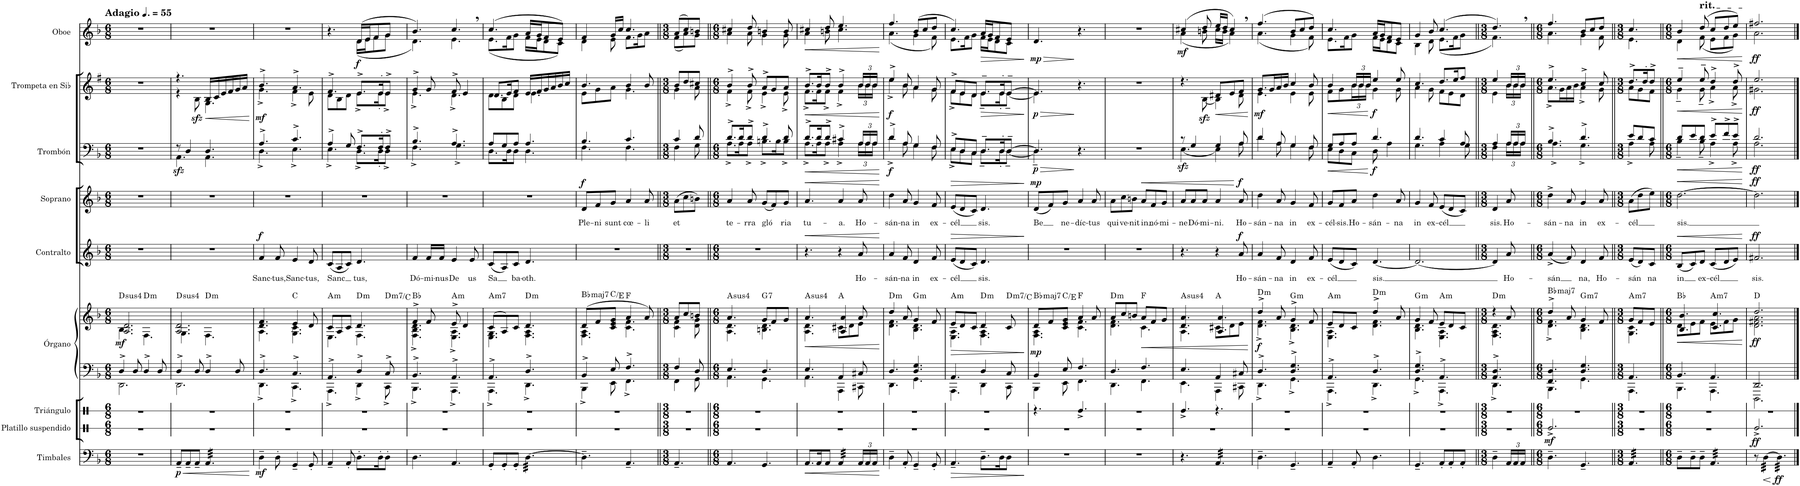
**kern	**dynam	**kern	**dynam	**kern	**kern	**kern	**dynam	**harte	**kern	**text	**dynam	**kern	**text	**dynam	**kern	**dynam	**kern	**dynam	**kern	**dynam
*part9	*part9	*part8	*part8	*part7	*part6	*part6	*part6	*part6	*part5	*part5	*part5	*part4	*part4	*part4	*part3	*part3	*part2	*part2	*part1	*part1
*staff10	*staff10	*staff9	*staff9	*staff8	*staff7	*staff6	*staff6/7	*	*staff5	*staff5	*staff5	*staff4	*staff4	*staff4	*staff3	*staff3	*staff2	*staff2	*staff1	*staff1
*I"Timbales	*	*I"Platillo suspendido	*	*I"Triángulo	*I"Órgano	*	*	*	*I"Contralto	*	*	*I"Soprano	*	*	*I"Trombón	*	*I"Trompeta en Sib	*	*I"Oboe	*
*I'Timb.	*	*I'Plat. Sus.	*	*	*	*	*	*	*I'C.	*	*	*I'S.	*	*	*I'Tbn.	*	*I'Tpt. en Sib	*	*I'Ob.	*
*	*	*stria1	*	*stria1	*	*	*	*	*	*	*	*	*	*	*	*	*	*	*	*
*clefF4	*	*clefX	*	*clefX	*clefF4	*clefG2	*	*	*clefG2	*	*	*clefG2	*	*	*clefF4	*	*clefG2	*	*clefG2	*
*	*	*	*	*	*	*	*	*	*	*	*	*	*	*	*	*	*Trd1c2	*	*	*
*k[b-]	*	*k[]	*	*k[]	*k[b-]	*k[b-]	*	*	*k[b-]	*	*	*k[b-]	*	*	*k[b-]	*	*k[f#]	*	*k[b-]	*
*M6/8	*	*M6/8	*	*M6/8	*M6/8	*M6/8	*	*	*M6/8	*	*	*M6/8	*	*	*M6/8	*	*M6/8	*	*M6/8	*
*MM83	*	*MM83	*	*MM83	*MM83	*MM83	*	*	*MM83	*	*	*MM83	*	*	*MM83	*	*MM83	*	*MM83	*
=1	=1	=1	=1	=1	=1	=1	=1	=1	=1	=1	=1	=1	=1	=1	=1	=1	=1	=1	=1	=1
*	*	*	*	*	*^	*^	*	*	*	*	*	*	*	*	*	*	*	*	*	*
!	!	!	!	!	!	!	!	!	!	!	!	!	!	!	!	!	!	!	!	!	!LO:TX:a:B:t=Adagio	!
!	!	!	!	!	!	!	!	!	!LO:DY:b	!LO:H:kt=4	!	!	!	!	!	!	!	!	!	!	!	!
2.r	.	2.r	.	2.r	4D^/	2.DD\	2.A/ 2.d/	4.B-\	mf	D:sus4	2.r	.	.	2.r	.	.	2.r	.	2.r	.	2.r	.
.	.	.	.	.	8D/	.	.	.	.	.	.	.	.	.	.	.	.	.	.	.	.	.
!	!	!	!	!	!	!	!	!	!	!LO:H:kt=m	!	!	!	!	!	!	!	!	!	!	!	!
.	.	.	.	.	4D^/	.	.	4.F\	.	D:min	.	.	.	.	.	.	.	.	.	.	.	.
.	.	.	.	.	8D/	.	.	.	.	.	.	.	.	.	.	.	.	.	.	.	.	.
=2	=2	=2	=2	=2	=2	=2	=2	=2	=2	=2	=2	=2	=2	=2	=2	=2	=2	=2	=2	=2	=2	=2
!	!LO:HP:b	!	!	!	!	!	!	!	!	!	!	!	!	!	!	!	!	!	!	!	!	!
*	*	*	*	*	*	*	*	*	*	*	*	*	*	*	*	*	*^	*	*^	*	*	*
!	!LO:DY:n=1:b	!	!	!	!	!	!	!	!	!LO:H:kt=4	!	!	!	!	!	!	!	!	!LO:DY:b	!	!	!	!	!
8AA~/L	< p	2.r	.	2.r	4D^/	2.DD\	2.A/ 2.d/	4.G\	.	D:sus4	2.r	.	.	2.r	.	.	8r	4.AA\	sfz	4.r	4r	.	2.r	.
8AA~/	.	.	.	.	.	.	.	.	.	.	.	.	.	.	.	.	4D/	.	.	.	.	.	.	.
!	!	!	!	!	!	!	!	!	!	!	!	!	!	!	!	!	!	!	!	!	!	!LO:DY:b	!	!
8AA~/J	.	.	.	.	8D/	.	.	.	.	.	.	.	.	.	.	.	.	.	.	.	8B\	sfz	.	.
!	!	!	!	!	!	!	!	!	!	!LO:H:kt=m	!	!	!	!	!	!	!	!	!	!	!	!LO:HP:b	!	!
*tremolo	*	*	*	*	*	*	*	*	*	*	*	*	*	*	*	*	*	*	*	*	*	*	*	*
32AA/LLL	.	.	.	.	4D^/	.	.	4.F\	.	D:min	.	.	.	.	.	.	4.D/	4.AA\	.	16B/LL	4.G\	<	.	.
32AA/	.	.	.	.	.	.	.	.	.	.	.	.	.	.	.	.	.	.	.	.	.	.	.	.
32AA/	.	.	.	.	.	.	.	.	.	.	.	.	.	.	.	.	.	.	.	16c/	.	.	.	.
32AA/	.	.	.	.	.	.	.	.	.	.	.	.	.	.	.	.	.	.	.	.	.	.	.	.
32AA/	.	.	.	.	.	.	.	.	.	.	.	.	.	.	.	.	.	.	.	16e/	.	.	.	.
32AA/	.	.	.	.	.	.	.	.	.	.	.	.	.	.	.	.	.	.	.	.	.	.	.	.
32AA/	.	.	.	.	.	.	.	.	.	.	.	.	.	.	.	.	.	.	.	16f#/	.	.	.	.
32AA/	.	.	.	.	.	.	.	.	.	.	.	.	.	.	.	.	.	.	.	.	.	.	.	.
32AA/	.	.	.	.	8D/	.	.	.	.	.	.	.	.	.	.	.	.	.	.	16g/	.	.	.	.
32AA/	.	.	.	.	.	.	.	.	.	.	.	.	.	.	.	.	.	.	.	.	.	.	.	.
32AA/	.	.	.	.	.	.	.	.	.	.	.	.	.	.	.	.	.	.	.	16a/JJ	.	.	.	.
32AA/JJJ	.	.	.	.	.	.	.	.	.	.	.	.	.	.	.	.	.	.	.	.	.	.	.	.
*Xtremolo	*	*	*	*	*	*	*	*	*	*	*	*	*	*	*	*	*	*	*	*	*	*	*	*
*	*	*	*	*	*v	*v	*	*	*	*	*	*	*	*	*	*	*v	*v	*	*v	*v	*	*	*
*	*	*	*	*	*	*v	*v	*	*	*	*	*	*	*	*	*	*	*	*	*	*
.	[	.	.	.	.	.	.	.	.	.	.	.	.	.	.	.	.	[	.	.
=3	=3	=3	=3	=3	=3	=3	=3	=3	=3	=3	=3	=3	=3	=3	=3	=3	=3	=3	=3	=3
*	*	*	*	*	*^	*^	*	*	*	*	*	*	*	*	*	*	*	*	*	*
!	!LO:DY:b	!	!	!	!	!	!	!	!	!	!	!LO:LY:b	!LO:DY:a	!	!	!	!	!	!	!LO:DY:b	!	!
*	*	*	*	*	*	*	*	*	*	*	*	*	*	*	*	*	*^	*	*^	*	*	*
4D~\	mf	2.r	.	2.r	4.D^/	4.DD^\	4.d/ 4.f/	4.A\	.	.	4f/	Sanc-	f	2.r	.	.	4.A^/	4.D^\	.	4.b^/	4.g^\	mf	2.r	.
!	!	!	!	!	!	!	!	!	!	!	!	!LO:LY:b	!	!	!	!	!	!	!	!	!	!	!	!
8D'\	.	.	.	.	.	.	.	.	.	.	8f/	-tus,	.	.	.	.	.	.	.	.	.	.	.	.
!	!	!	!	!	!	!	!	!	!	!	!	!LO:LY:b	!	!	!	!	!	!	!	!	!	!	!	!
4GG~/	.	.	.	.	4.C^/	4.CC^\	4e/	4.G\ 4.c\	.	C:maj	4e/	Sanc-	.	.	.	.	4.c^/	4.E^\	.	4.a^/	4f#^\	.	.	.
!	!	!	!	!	!	!	!	!	!	!	!	!LO:LY:b	!	!	!	!	!	!	!	!	!	!	!	!
8GG'/	.	.	.	.	.	.	8d/	.	.	.	8d/	-tus,	.	.	.	.	.	.	.	.	8e\	.	.	.
=4	=4	=4	=4	=4	=4	=4	=4	=4	=4	=4	=4	=4	=4	=4	=4	=4	=4	=4	=4	=4	=4	=4	=4	=4
!	!	!	!	!	!	!	!	!	!	!LO:H:kt=m	!	!LO:LY:b	!	!	!	!	!	!	!	!	!	!	!	!
*	*	*	*	*	*	*	*	*^	*	*	*	*	*	*	*	*	*	*	*	*	*	*	*^	*
4AA~/	.	2.r	.	2.r	4.AA^/	4.AAA^\	8c/L	4.E\	2ryy	.	A:min	(8c/L	Sanc	.	2.r	.	.	4A^/	4.E^\	.	4.f#^/	8d\L	.	4.r	4.ryy	.
.	.	.	.	.	.	.	8A/	.	.	.	.	8A/	.	.	.	.	.	.	.	.	.	8B\	.	.	.	.
8AA'/	.	.	.	.	.	.	8c/J	.	.	.	.	8c/J)	.	.	.	.	.	8G/	.	.	.	8d\J	.	.	.	.
!	!	!	!	!	!	!	!	!	!	!	!LO:H:kt=m	!	!LO:LY:b	!	!	!	!	!	!	!	!	!	!	!	!	!LO:DY:b
8.D'\L	.	.	.	.	4D^/	4DD^\	4.d/	4.F\	.	.	D:min	4.d/	tus,	.	.	.	.	8.F^/L	8.D^\L	.	8.e^/L	8.e^\L	.	(16d/LL	(16d\LL	f
.	.	.	.	.	.	.	.	.	.	.	.	.	.	.	.	.	.	.	.	.	.	.	.	16e/J	16e\J	.
.	.	.	.	.	.	.	.	.	8ryy	.	.	.	.	.	.	.	.	.	.	.	.	.	.	8f/	8f\	.
16D'\K	.	.	.	.	.	.	.	.	.	.	.	.	.	.	.	.	.	16F'/K	16D'\K	.	16e'/K	16e'\K	.	.	.	.
!	!	!	!	!	!	!	!	!	!	!	!LO:H:kt=m7	!	!	!	!	!	!	!	!	!	!	!	!	!	!	!
8D'\J	.	.	.	.	8C^/	8CC^\	.	.	8ryy	.	D:min7/b7	.	.	.	.	.	.	8F^/J	8D^\J	.	8e^/J	8e^\J	.	8g/J	8g\J	.
=5	=5	=5	=5	=5	=5	=5	=5	=5	=5	=5	=5	=5	=5	=5	=5	=5	=5	=5	=5	=5	=5	=5	=5	=5	=5	=5
!	!	!	!	!	!	!	!	!	!	!	!	!	!LO:LY:b	!	!	!	!	!	!	!	!	!	!	!	!	!
*	*	*	*	*	*	*	*	*v	*v	*	*	*	*	*	*	*	*	*	*	*	*	*	*	*	*	*
4.D\	.	2.r	.	2.r	4.BB-^/	4.BBB-^\	4f^/	4.F\^ 4.B-\^ 4.d\^	.	Bb:maj	4f/	Dó-	.	2.r	.	.	4.B-^/	4.F^\	.	4g^/	4.e^\	.	4.b-/)	4.d\)	.
!	!	!	!	!	!	!	!	!	!	!	!	!LO:LY:b	!	!	!	!	!	!	!	!	!	!	!	!	!
.	.	.	.	.	.	.	8f/	.	.	.	16f/LL	-mi-	.	.	.	.	.	.	.	8g/	.	.	.	.	.
!	!	!	!	!	!	!	!	!	!	!	!	!LO:LY:b	!	!	!	!	!	!	!	!	!	!	!	!	!
.	.	.	.	.	.	.	.	.	.	.	16f/JJ	-nus	.	.	.	.	.	.	.	.	.	.	.	.	.
!	!	!	!	!	!	!	!	!	!	!LO:H:kt=m	!	!LO:LY:b	!	!	!	!	!	!	!	!	!	!	!	!	!
4.AA/	.	.	.	.	4.AA^/	4.AAA^\	8e^/	4.E\^ 4.A\^	.	A:min	4e/	De	.	.	.	.	4.A^/	4.G^\	.	8f#^/	4.d^\	.	4.cc,/	4.e\	.
.	.	.	.	.	.	.	4d/	.	.	.	.	.	.	.	.	.	.	.	.	4e/	.	.	.	.	.
!	!	!	!	!	!	!	!	!	!	!	!	!LO:LY:b	!	!	!	!	!	!	!	!	!	!	!	!	!
.	.	.	.	.	.	.	.	.	.	.	8e/	-us	.	.	.	.	.	.	.	.	.	.	.	.	.
=6	=6	=6	=6	=6	=6	=6	=6	=6	=6	=6	=6	=6	=6	=6	=6	=6	=6	=6	=6	=6	=6	=6	=6	=6	=6
!	!	!	!	!	!	!	!	!	!	!LO:H:kt=m7	!	!LO:LY:b	!	!	!	!	!	!	!	!	!	!	!	!	!
8GG'/L	.	2.r	.	2.r	4.AA^/	4.AAA^\	(8c/L	4.E\ 4.G\	.	A:min7	(8c/L	Sa	.	2.r	.	.	8A/L	8.D\L	.	8.d/L	8d\L	.	(4.cc/	(8.e\L	.
8GG'/	.	.	.	.	.	.	8A/)	.	.	.	8A/)	.	.	.	.	.	8G/	.	.	.	8B\	.	.	.	.
.	.	.	.	.	.	.	.	.	.	.	.	.	.	.	.	.	.	16D\K	.	16e/K	.	.	.	16f\K	.
!	!	!	!	!	!	!	!	!	!	!	!	!LO:LY:b	!	!	!	!	!	!	!	!	!	!	!	!	!
8GG'/J	.	.	.	.	.	.	8c/J	.	.	.	8c/J	ba-	.	.	.	.	8A/J	8D\J	.	8f#/J	8d\J	.	.	8g\J	.
!	!	!	!	!	!	!	!	!	!	!LO:H:kt=m	!	!LO:LY:b	!	!	!	!	!	!	!	!	!	!	!	!	!
*tremolo	*	*	*	*	*	*	*	*	*	*	*	*	*	*	*	*	*	*	*	*	*	*	*	*	*
[32D\LLL	.	.	.	.	4.D^/	4.DD^\	4.d/	4.F\ 4.A\	.	D:min	4.d/	-oth.	.	.	.	.	4.A/	4.D\	.	16e/LL	4.e\	.	16a/LL	16f\LL	.
32D\	.	.	.	.	.	.	.	.	.	.	.	.	.	.	.	.	.	.	.	.	.	.	.	.	.
32D\	.	.	.	.	.	.	.	.	.	.	.	.	.	.	.	.	.	.	.	16f#/	.	.	16g/J	16e\J	.
32D\	.	.	.	.	.	.	.	.	.	.	.	.	.	.	.	.	.	.	.	.	.	.	.	.	.
32D\	.	.	.	.	.	.	.	.	.	.	.	.	.	.	.	.	.	.	.	16g/	.	.	8f/	8d\	.
32D\	.	.	.	.	.	.	.	.	.	.	.	.	.	.	.	.	.	.	.	.	.	.	.	.	.
32D\	.	.	.	.	.	.	.	.	.	.	.	.	.	.	.	.	.	.	.	16a/	.	.	.	.	.
32D\	.	.	.	.	.	.	.	.	.	.	.	.	.	.	.	.	.	.	.	.	.	.	.	.	.
32D\	.	.	.	.	.	.	.	.	.	.	.	.	.	.	.	.	.	.	.	16b/	.	.	8e/J)	8c\J)	.
32D\	.	.	.	.	.	.	.	.	.	.	.	.	.	.	.	.	.	.	.	.	.	.	.	.	.
32D\	.	.	.	.	.	.	.	.	.	.	.	.	.	.	.	.	.	.	.	16cc/JJ	.	.	.	.	.
32D\JJJ	.	.	.	.	.	.	.	.	.	.	.	.	.	.	.	.	.	.	.	.	.	.	.	.	.
*Xtremolo	*	*	*	*	*	*	*	*	*	*	*	*	*	*	*	*	*	*	*	*	*	*	*	*	*
=7	=7	=7	=7	=7	=7	=7	=7	=7	=7	=7	=7	=7	=7	=7	=7	=7	=7	=7	=7	=7	=7	=7	=7	=7	=7
!	!	!	!	!	!	!	!	!	!	!LO:H:kt=maj7	!	!	!	!	!LO:LY:b	!LO:DY:a	!	!	!	!	!	!	!	!	!
4.D~\]	.	2.r	.	2.r	4BB-^/	4BBB-^\	(8d/L	4.F\ 4.A\	.	Bb:maj7	2.r	.	.	8d/L	Ple-	f	4.B-/	4.F\	.	4.b/	8e\L	.	4f/	4d\	.
!	!	!	!	!	!	!	!	!	!	!	!	!	!	!	!LO:LY:b	!	!	!	!	!	!	!	!	!	!
.	.	.	.	.	.	.	8f/	.	.	.	.	.	.	8f/	-ni	.	.	.	.	.	8g\	.	.	.	.
!	!	!	!	!	!	!	!	!	!	!	!	!	!	!	!LO:LY:b	!	!	!	!	!	!	!	!	!	!
.	.	.	.	.	8E/	8EE\	8c/ 8e/ 8g/J	.	.	C:maj/3	.	.	.	8g/J	sunt	.	.	.	.	.	8a\J	.	16g/LL	8e\	.
.	.	.	.	.	.	.	.	.	.	.	.	.	.	.	.	.	.	.	.	.	.	.	16cc/JJ	.	.
!	!	!	!	!	!	!	!	!	!	!	!	!	!	!	!LO:LY:b	!	!	!	!	!	!	!	!	!	!
4.AA~/	.	.	.	.	4.F^/	4.FF^\	4a/	4.c\ 4.f\	.	F:maj	.	.	.	4a/	cœ-	.	4.c/	4.F\	.	4b/	4.g\	.	4.cc/	8.f\L	.
.	.	.	.	.	.	.	.	.	.	.	.	.	.	.	.	.	.	.	.	.	.	.	.	16g\K	.
!	!	!	!	!	!	!	!	!	!	!	!	!	!	!	!LO:LY:b	!	!	!	!	!	!	!	!	!	!
.	.	.	.	.	.	.	8a/)	.	.	.	.	.	.	8a/	-li	.	.	.	.	8b/	.	.	.	8a\J	.
=8||	=8||	=8||	=8||	=8||	=8||	=8||	=8||	=8||	=8||	=8||	=8||	=8||	=8||	=8||	=8||	=8||	=8||	=8||	=8||	=8||	=8||	=8||	=8||	=8||	=8||
*M3/8	*	*M3/8	*	*M3/8	*M3/8	*	*M3/8	*	*	*	*M3/8	*	*	*M3/8	*	*	*M3/8	*	*	*M3/8	*	*	*M3/8	*	*
!	!	!	!	!	!	!	!	!	!	!	!	!	!	!	!LO:LY:b	!	!	!	!	!	!	!	!	!	!
4.AA~/	.	4.r	.	4.r	4F/	4FF\	8a/L	4c\ 4f\	.	.	4.r	.	.	(8a\L	et	.	4c/	4F\	.	8b/L	4g\	.	(8a/L	(8f\L	.
.	.	.	.	.	.	.	8cc/	.	.	.	.	.	.	8cc\	.	.	.	.	.	8dd/	.	.	8cc/)	8a\)	.
.	.	.	.	.	8D/	8GG\	8bn/J	8d\ 8g\	.	.	.	.	.	8bn\J)	.	.	8d/	8G\	.	8cc#X/J	8a\	.	8bn/J	8g\J	.
=9||	=9||	=9||	=9||	=9||	=9||	=9||	=9||	=9||	=9||	=9||	=9||	=9||	=9||	=9||	=9||	=9||	=9||	=9||	=9||	=9||	=9||	=9||	=9||	=9||	=9||
*M6/8	*	*M6/8	*	*M6/8	*M6/8	*	*M6/8	*	*	*	*M6/8	*	*	*M6/8	*	*	*M6/8	*	*	*M6/8	*	*	*M6/8	*	*
!	!	!	!	!	!	!	!	!	!	!LO:H:kt=4	!	!	!	!	!LO:LY:b	!	!	!	!	!	!	!	!	!	!
4.AA/	.	2.r	.	2.r	4.E/	4.AA\	4.a/	4.A\ 4.d\	.	A:sus4	2.r	.	.	4a/	te-	.	8.d^/L	8.A^\L	.	4b^/	4f#^\	.	4cc#X/	4a\	.
.	.	.	.	.	.	.	.	.	.	.	.	.	.	.	.	.	16d/K	16A\K	.	.	.	.	.	.	.
!	!	!	!	!	!	!	!	!	!	!	!	!	!	!	!LO:LY:b	!	!	!	!	!	!	!	!	!	!
.	.	.	.	.	.	.	.	.	.	.	.	.	.	8a/	-rra	.	8d^/J	8A^\J	.	8b^/	8f#^\	.	8dd/	8a\	.
!	!	!	!	!	!	!	!	!	!	!LO:H:kt=7	!	!	!	!	!LO:LY:b	!	!	!	!	!	!	!	!	!	!
4.GG/	.	.	.	.	4.D/	4.GG\	8g/L	4.Bn\ 4.d\	.	G:7	.	.	.	(8g/L	gló	.	4d^/	8.Bn^\L	.	8a^/L	4e^\	.	4bn/	4g\	.
.	.	.	.	.	.	.	8f/	.	.	.	.	.	.	8f/)	.	.	.	.	.	8g/	.	.	.	.	.
.	.	.	.	.	.	.	.	.	.	.	.	.	.	.	.	.	.	16B\K	.	.	.	.	.	.	.
!	!	!	!	!	!	!	!	!	!	!	!	!	!	!	!LO:LY:b	!	!	!	!	!	!	!	!	!	!
.	.	.	.	.	.	.	8g/J	.	.	.	.	.	.	8g/J	ria	.	8d/	8B^\J	.	8a/J	8e^\	.	8b/	8g\	.
=10	=10	=10	=10	=10	=10	=10	=10	=10	=10	=10	=10	=10	=10	=10	=10	=10	=10	=10	=10	=10	=10	=10	=10	=10	=10
!	!LO:HP:b	!	!	!	!	!	!	!	!LO:HP:b	!LO:H:kt=4	!	!	!LO:HP:b	!	!LO:LY:b	!LO:HP:b	!	!	!LO:HP:b	!	!	!LO:HP:b	!	!	!LO:HP:b
8.AA/L	<	2.r	.	2.r	4.E/	4.AA\	4.a/	4.A\ 4.d\	<	A:sus4	4.r	.	<	4.a/	tu-	<	8.d^/L	8.A^\L	<	8.b^/L	8.f#^\L	<	4cc#X/	4a\	<
16AA/K	.	.	.	.	.	.	.	.	.	.	.	.	.	.	.	.	16d/K	16A\K	.	16b/K	16f#\K	.	.	.	.
8AA/J	.	.	.	.	.	.	.	.	.	.	.	.	.	.	.	.	8d^/J	8A^\J	.	8b^/J	8f#^\J	.	8dd/	8bn\	.
!	!	!	!	!	!	!	!	!	!	!	!	!	!	!	!LO:LY:b	!	!	!	!	!	!	!	!	!	!
*tremolo	*	*	*	*	*	*	*	*	*	*	*	*	*	*	*	*	*	*	*	*	*	*	*	*	*
32AA/LLL	.	.	.	.	4AA/	4AAA\	4A/ 4a/	8c#X\L	.	A:maj	4r	.	.	4a/	-a.	.	4c#X^/	4A^\	.	4b^/	4f#^\	.	4.ee/	4.cc#\	.
32AA/	.	.	.	.	.	.	.	.	.	.	.	.	.	.	.	.	.	.	.	.	.	.	.	.	.
32AA/	.	.	.	.	.	.	.	.	.	.	.	.	.	.	.	.	.	.	.	.	.	.	.	.	.
32AA/	.	.	.	.	.	.	.	.	.	.	.	.	.	.	.	.	.	.	.	.	.	.	.	.	.
32AA/	.	.	.	.	.	.	.	8d\	.	.	.	.	.	.	.	.	.	.	.	.	.	.	.	.	.
32AA/	.	.	.	.	.	.	.	.	.	.	.	.	.	.	.	.	.	.	.	.	.	.	.	.	.
32AA/	.	.	.	.	.	.	.	.	.	.	.	.	.	.	.	.	.	.	.	.	.	.	.	.	.
32AA/JJJ	.	.	.	.	.	.	.	.	.	.	.	.	.	.	.	.	.	.	.	.	.	.	.	.	.
*Xtremolo	*	*	*	*	*	*	*	*	*	*	*	*	*	*	*	*	*	*	*	*	*	*	*	*	*
*Xbrackettup	*	*	*	*	*	*	*	*	*	*	*	*	*	*	*	*	*	*	*	*	*	*	*	*	*
!	!	!	!	!	!	!	!	!	!	!	!	!LO:LY:b	!	!	!LO:LY:b	!	!	!	!	!	!	!	!	!	!
*	*	*	*	*	*	*	*	*	*	*	*	*	*	*	*	*	*Xbrackettup	*	*	*Xbrackettup	*	*	*	*	*
24AA/LL	.	.	.	.	8C#X/	8CC#X\	8a/	8e\J	.	.	8a/	Ho-	.	8a/	Ho-	.	24A/LL	24A\LL	.	24b/LL	24b\LL	.	.	.	.
24AA/	.	.	.	.	.	.	.	.	.	.	.	.	.	.	.	.	24A/	24A\	.	24b/	24b\	.	.	.	.
24AA/JJ	.	.	.	.	.	.	.	.	.	.	.	.	.	.	.	.	24A/JJ	24A\JJ	.	24b/JJ	24b\JJ	.	.	.	.
*	*	*	*	*	*v	*v	*	*	*	*	*	*	*	*	*	*	*v	*v	*	*v	*v	*	*v	*v	*
*	*	*	*	*	*	*v	*v	*	*	*	*	*	*	*	*	*	*	*	*	*	*
.	[	.	.	.	.	.	[	.	.	.	[	.	.	[	.	[	.	[	.	[
=11	=11	=11	=11	=11	=11	=11	=11	=11	=11	=11	=11	=11	=11	=11	=11	=11	=11	=11	=11	=11
*	*	*	*	*	*^	*^	*	*	*	*	*	*	*	*	*	*	*	*	*	*
!	!	!	!	!	!	!	!	!	!	!LO:H:kt=m	!	!LO:LY:b	!	!	!LO:LY:b	!	!	!LO:DY:b	!	!LO:DY:b	!	!
*	*	*	*	*	*	*	*	*	*	*	*	*	*	*	*	*	*^	*	*^	*	*^	*
4D~\	.	2.r	.	2.r	4.D/	4.DD\	4dd/	4.d\ 4.f\	.	D:min	4a/	-sán-	.	4dd\	-sán-	.	4d^/	4d^\	f	4ee^/	4ee^\	f	4.ff/	(4.a\	.
!	!	!	!	!	!	!	!	!	!	!	!	!LO:LY:b	!	!	!LO:LY:b	!	!	!	!	!	!	!	!	!	!
8AA'/	.	.	.	.	.	.	8a/	.	.	.	8f/	-na	.	8a/	-na	.	8A/	8A\	.	8b/	8b\	.	.	.	.
!	!	!	!	!	!	!	!	!	!	!LO:H:kt=m	!	!LO:LY:b	!	!	!LO:LY:b	!	!	!	!	!	!	!	!	!	!
4GG~/	.	.	.	.	4.D/ 4.G/	4.GG\	4g/	4.B-\ 4.d\	.	G:min	4d/	in	.	4g/	in	.	4G/	4G\	.	4a/	4a\	.	(8b-/L	4g\	.
.	.	.	.	.	.	.	.	.	.	.	.	.	.	.	.	.	.	.	.	.	.	.	8cc/	.	.
!	!	!	!	!	!	!	!	!	!	!	!	!LO:LY:b	!	!	!LO:LY:b	!	!	!	!	!	!	!	!	!	!
8GG'/	.	.	.	.	.	.	8f/	.	.	.	8f/	ex-	.	8f/	ex-	.	8F/	8F\	.	8g/	8g\	.	8dd/J	8f\)	.
=12	=12	=12	=12	=12	=12	=12	=12	=12	=12	=12	=12	=12	=12	=12	=12	=12	=12	=12	=12	=12	=12	=12	=12	=12	=12
!	!LO:HP:b	!	!	!	!	!	!	!	!LO:HP:b	!LO:H:kt=m	!	!LO:LY:b	!LO:HP:b	!	!LO:LY:b	!LO:HP:b	!	!	!	!	!	!	!	!	!
4.AA~/	>	2.r	.	2.r	4.AA/	4.AAA\	8e/L	4.E\ 4.A\	>	A:min	(8e/L	-cél	>	(8e/L	-cél	>	8E^/L	8E^\L	.	8f#^/L	8f#^\L	.	4.cc/)	8.e\L	.
.	.	.	.	.	.	.	8d/	.	.	.	8d/	.	.	8d/	.	.	8D/	8D\	.	8e/	8e\	.	.	.	.
.	.	.	.	.	.	.	.	.	.	.	.	.	.	.	.	.	.	.	.	.	.	.	.	16f\K	.
.	.	.	.	.	.	.	8c/J	.	.	.	8c/J)	.	.	8c/J)	.	.	8C/J	8C\J	.	8d/J	8d\J	.	.	8g\J	.
!	!	!	!	!	!	!	!	!	!	!LO:H:kt=m	!	!LO:LY:b	!	!	!LO:LY:b	!	!	!	!	!	!	!LO:HP:b	!	!	!LO:HP:b
8.D~\L	.	.	.	.	4D/	4DD\	4d/	4.F\ 4.A\	.	D:min	4.d/	sis.	.	4.d/	sis.	.	8.D~/L	8.D~\L	.	8.e~/L	8.e~\L	>	16a/LL	16f\LL	>
.	.	.	.	.	.	.	.	.	.	.	.	.	.	.	.	.	.	.	.	.	.	.	16g/J	16e\J	.
.	.	.	.	.	.	.	.	.	.	.	.	.	.	.	.	.	.	.	.	.	.	.	8f/	8d\	.
16D\K	.	.	.	.	.	.	.	.	.	.	.	.	.	.	.	.	16D'/K	16D'\K	.	16e'/K	16e'\K	.	.	.	.
!	!	!	!	!	!	!	!	!	!	!LO:H:kt=m7	!	!	!	!	!	!	!	!	!	!	!	!	!	!	!
8D\J	.	.	.	.	8C/	8CC\	8c/	.	.	D:min7/b7	.	.	.	.	.	.	[8D~/J	[8D~\J	.	[8e~/J	[8e~\J	.	8e/J	8c\J	.
*	*	*	*	*	*v	*v	*	*	*	*	*	*	*	*	*	*	*v	*v	*	*v	*v	*	*v	*v	*
*	*	*	*	*	*	*v	*v	*	*	*	*	*	*	*	*	*	*	*	*	*	*
.	]	.	.	.	.	.	]	.	.	.	]	.	.	]	.	.	.	]	.	]
=13	=13	=13	=13	=13	=13	=13	=13	=13	=13	=13	=13	=13	=13	=13	=13	=13	=13	=13	=13	=13
*	*	*	*	*	*^	*^	*	*	*	*	*	*	*	*	*	*	*	*	*	*
!	!	!	!	!	!	!	!	!	!LO:DY:b	!	!	!	!	!	!LO:LY:b	!LO:DY:a	!	!LO:HP:b	!	!LO:HP:b	!	!LO:HP:b
*	*	*	*	*	*	*	*	*	*	*	*	*	*	*	*	*	*^	*	*^	*	*	*
!	!	!	!	!	!	!	!	!	!	!LO:H:kt=maj7	!	!	!	!	!	!	!	!	!LO:DY:n=1:b	!	!	!LO:DY:n=1:b	!	!LO:DY:n=1:b
2.r	.	2.r	.	4.r	4BB-/	4BBB-\	8d/L	4.F\ 4.A\	mp	Bb:maj7	2.r	.	.	(8d/L	Be	mp	4.D/]	4.D~\]	> p	4.e/]	4.e\]	> p	4.d/	> mp
.	.	.	.	.	.	.	8f/	.	.	.	.	.	.	8f/)	.	.	.	.	.	.	.	.	.	.
!	!	!	!	!	!	!	!	!	!	!	!	!	!	!	!LO:LY:b	!	!	!	!	!	!	!	!	!
.	.	.	.	.	8E/	8EE\	8c/ 8e/ 8g/J	.	.	C:maj/3	.	.	.	8g/J	ne-	.	.	.	.	.	.	.	.	.
!	!	!	!	!	!	!	!	!	!	!	!	!	!	!	!LO:LY:b	!	!	!	!	!	!	!	!	!
.	.	.	.	4.Re^/	4.F/	4.FF\	4a/	4.c\ 4.f\	.	F:maj	.	.	.	4a/	-díc-	.	4.r	4.ryy	]	4.r	4.ryy	]	4.r	]
!	!	!	!	!	!	!	!	!	!	!	!	!	!	!	!LO:LY:b	!	!	!	!	!	!	!	!	!
.	.	.	.	.	.	.	8a/	.	.	.	.	.	.	8a/	-tus	.	.	.	.	.	.	.	.	.
*	*	*	*	*	*	*	*	*	*	*	*	*	*	*	*	*	*v	*v	*	*	*	*	*	*
*	*	*	*	*	*	*	*	*	*	*	*	*	*	*	*	*	*	*	*v	*v	*	*	*
=14	=14	=14	=14	=14	=14	=14	=14	=14	=14	=14	=14	=14	=14	=14	=14	=14	=14	=14	=14	=14	=14	=14
!	!	!	!	!	!	!	!	!	!	!LO:H:kt=m	!	!	!	!	!LO:LY:b	!	!	!	!	!	!	!
2.r	.	2.r	.	2.r	4.D/	4.DD\	8a/L	4.d\ 4.f\	.	D:min	2.r	.	.	8a\L	qui	.	2.r	.	2.r	.	2.r	.
!	!	!	!	!	!	!	!	!	!	!	!	!	!	!	!LO:LY:b	!	!	!	!	!	!	!
.	.	.	.	.	.	.	8cc/	.	.	.	.	.	.	8cc\	ve-	.	.	.	.	.	.	.
!	!	!	!	!	!	!	!	!	!	!	!	!	!	!	!LO:LY:b	!	!	!	!	!	!	!
.	.	.	.	.	.	.	8bn/J	.	.	.	.	.	.	8bn\J	-nit	.	.	.	.	.	.	.
!	!	!	!	!	!	!	!	!	!LO:HP:b	!	!	!	!	!	!LO:LY:b	!LO:HP:b	!	!	!	!	!	!
.	.	.	.	.	4.F/	4.FF\	8a/L	4.c\	<	F:maj	.	.	.	8a/L	in	<	.	.	.	.	.	.
!	!	!	!	!	!	!	!	!	!	!	!	!	!	!	!LO:LY:b	!	!	!	!	!	!	!
.	.	.	.	.	.	.	8f/	.	.	.	.	.	.	8f/	nó-	.	.	.	.	.	.	.
!	!	!	!	!	!	!	!	!	!	!	!	!	!	!	!LO:LY:b	!	!	!	!	!	!	!
.	.	.	.	.	.	.	8g/J	.	.	.	.	.	.	8g/J	-mi-	.	.	.	.	.	.	.
=15	=15	=15	=15	=15	=15	=15	=15	=15	=15	=15	=15	=15	=15	=15	=15	=15	=15	=15	=15	=15	=15	=15
!	!	!	!	!	!	!	!	!	!	!LO:H:kt=4	!	!	!	!	!LO:LY:b	!	!	!LO:DY:b	!	!	!	!LO:DY:b
*	*	*	*	*	*	*	*	*	*	*	*	*	*	*	*	*	*^	*	*^	*	*^	*
4.r	.	2.r	.	4.Re^/	4.E/	4.EE\	4.d/ 4.a/	4.A\	.	A:sus4	4.r	.	.	8a/L	-ne	.	8r	[4.E\	sfz	4.r	4ryy	.	(4cc#X/	(4a\	mf
!	!	!	!	!	!	!	!	!	!	!	!	!	!	!	!LO:LY:b	!	!	!	!	!	!	!	!	!	!
.	.	.	.	.	.	.	.	.	.	.	.	.	.	8a/	Dó-	.	4G/	.	.	.	.	.	.	.	.
!	!	!	!	!	!	!	!	!	!	!	!	!	!	!	!LO:LY:b	!	!	!	!	!	!	!LO:DY:b	!	!	!
.	.	.	.	.	.	.	.	.	.	.	.	.	.	8a/J	-mi-	.	.	.	.	.	[8B\	sfz	8dd/	8bn\	.
!	!	!	!	!	!	!	!	!	!	!	!	!	!	!	!LO:LY:b	!	!	!	!	!	!	!LO:HP:b	!	!	!
*tremolo	*	*	*	*	*	*	*	*	*	*	*	*	*	*	*	*	*	*	*	*	*	*	*	*	*
32AA/LLL	.	.	.	4.r	4AA/	4AAA\	4.A/ 4.a/	8c#X\L	.	A:maj	4r	.	.	4a/	-ni.	.	4G/	4E\]	.	8d#X/L	4B\]	<	16ee/LL	16cc#\LL	.
32AA/	.	.	.	.	.	.	.	.	.	.	.	.	.	.	.	.	.	.	.	.	.	.	.	.	.
32AA/	.	.	.	.	.	.	.	.	.	.	.	.	.	.	.	.	.	.	.	.	.	.	16dd/JJ	16b\JJ	.
32AA/	.	.	.	.	.	.	.	.	.	.	.	.	.	.	.	.	.	.	.	.	.	.	.	.	.
32AA/	.	.	.	.	.	.	.	8d\	.	.	.	.	.	.	.	.	.	.	.	8e/	.	.	4cc#,/)	4a\)	.
32AA/	.	.	.	.	.	.	.	.	.	.	.	.	.	.	.	.	.	.	.	.	.	.	.	.	.
32AA/	.	.	.	.	.	.	.	.	.	.	.	.	.	.	.	.	.	.	.	.	.	.	.	.	.
32AA/	.	.	.	.	.	.	.	.	.	.	.	.	.	.	.	.	.	.	.	.	.	.	.	.	.
!	!	!	!	!	!	!	!	!	!	!	!	!LO:LY:b	!LO:DY:a	!	!LO:LY:b	!LO:DY:n=1:a	!	!	!	!	!	!	!	!	!
32AA/	.	.	.	.	8C#X/	8CC#X\	.	8e\J	.	.	8a/	Ho-	f	8a/	Ho-	[ f	8A/	8A\	.	8f#/J	8d#\	.	.	.	.
32AA/	.	.	.	.	.	.	.	.	.	.	.	.	.	.	.	.	.	.	.	.	.	.	.	.	.
32AA/	.	.	.	.	.	.	.	.	.	.	.	.	.	.	.	.	.	.	.	.	.	.	.	.	.
32AA/JJJ	.	.	.	.	.	.	.	.	.	.	.	.	.	.	.	.	.	.	.	.	.	.	.	.	.
*Xtremolo	*	*	*	*	*	*	*	*	*	*	*	*	*	*	*	*	*	*	*	*	*	*	*	*	*
*	*	*	*	*	*v	*v	*	*	*	*	*	*	*	*	*	*	*v	*v	*	*v	*v	*	*v	*v	*
*	*	*	*	*	*	*v	*v	*	*	*	*	*	*	*	*	*	*	*	*	*	*
.	.	.	.	.	.	.	[	.	.	.	.	.	.	.	.	.	.	[	.	.
=16	=16	=16	=16	=16	=16	=16	=16	=16	=16	=16	=16	=16	=16	=16	=16	=16	=16	=16	=16	=16
*	*	*	*	*	*^	*^	*	*	*	*	*	*	*	*	*	*	*	*	*	*
!	!	!	!	!	!	!	!	!	!LO:DY:b	!LO:H:kt=m	!	!LO:LY:b	!	!	!LO:LY:b	!	!	!	!	!LO:DY:b	!	!
*	*	*	*	*	*	*	*	*	*	*	*	*	*	*	*	*	*^	*	*^	*	*^	*
4.D~\	.	2.r	.	2.r	4.D^/	4.DD^\	4dd^/	4.d\^ 4.f\^	f	D:min	4a/	-sán-	.	4dd\	-sán-	.	4d/	4d\	.	8.g/L	4.e\	mf	(4.ff/	(4.a\	.
.	.	.	.	.	.	.	.	.	.	.	.	.	.	.	.	.	.	.	.	16g/L	.	.	.	.	.
!	!	!	!	!	!	!	!	!	!	!	!	!LO:LY:b	!	!	!LO:LY:b	!	!	!	!	!	!	!	!	!	!
.	.	.	.	.	.	.	8a/	.	.	.	8f/	-na	.	8a/	-na	.	8A/	8A\	.	16a/	.	.	.	.	.
.	.	.	.	.	.	.	.	.	.	.	.	.	.	.	.	.	.	.	.	16b/JJ	.	.	.	.	.
!	!	!	!	!	!	!	!	!	!	!LO:H:kt=m	!	!LO:LY:b	!	!	!LO:LY:b	!	!	!	!	!	!	!	!	!	!
4.GG~/	.	.	.	.	4.D/^ 4.G/^	4.GG^\	4g^/	4.B-\^ 4.d\^	.	G:min	4d/	in	.	4g/	in	.	4G/	4G\	.	4cc/	4e\	.	8b-/L	4g\	.
.	.	.	.	.	.	.	.	.	.	.	.	.	.	.	.	.	.	.	.	.	.	.	8cc/	.	.
!	!	!	!	!	!	!	!	!	!	!	!	!LO:LY:b	!	!	!LO:LY:b	!	!	!	!	!	!	!	!	!	!
.	.	.	.	.	.	.	8f/	.	.	.	8f/	ex-	.	8f/	ex-	.	8F/	8F\	.	8b/	8e\	.	8dd/J)	8f\)	.
=17	=17	=17	=17	=17	=17	=17	=17	=17	=17	=17	=17	=17	=17	=17	=17	=17	=17	=17	=17	=17	=17	=17	=17	=17	=17
!	!	!	!	!	!	!	!	!	!	!LO:H:kt=m	!	!LO:LY:b	!	!	!LO:LY:b	!	!	!	!LO:HP:b	!	!	!LO:HP:b	!	!	!
4AA~/	.	2.r	.	2.r	4.AA^/	4.AAA^\	8e/L	4.E\ 4.A\	.	A:min	(8e/L	-cél	.	8g/L	-cél-	.	8G/L	8E\L	<	4b/	8f#\L	<	4.cc/	8.e\L	.
!	!	!	!	!	!	!	!	!	!	!	!	!	!	!	!LO:LY:b	!	!	!	!	!	!	!	!	!	!
.	.	.	.	.	.	.	8d/	.	.	.	8d/	.	.	8f/	-sis.	.	8A/	8D\	.	.	8g\	.	.	.	.
.	.	.	.	.	.	.	.	.	.	.	.	.	.	.	.	.	.	.	.	.	.	.	.	16f\K	.
!	!	!	!	!	!	!	!	!	!	!	!	!	!	!	!LO:LY:b	!	!	!	!	!	!	!	!	!	!
8AA'/	.	.	.	.	.	.	8c/J	.	.	.	8c/J)	.	.	8a/J	Ho-	.	8A/J	8C\J	.	24b/LL	24b\L	.	.	8g\J	.
.	.	.	.	.	.	.	.	.	.	.	.	.	.	.	.	.	.	.	.	24b/	24b\	.	.	.	.
.	.	.	.	.	.	.	.	.	.	.	.	.	.	.	.	.	.	.	.	24b/JJ	24b\JJ	.	.	.	.
!	!	!	!	!	!	!	!	!	!	!LO:H:kt=m	!	!LO:LY:b	!	!	!LO:LY:b	!	!	!	!LO:DY:n=1:b	!	!	!LO:DY:n=1:b	!	!	!
4.D\	.	.	.	.	4.D^/	4.DD^\	4dd^/	4.d\ 4.f\	.	D:min	[4.d/	sis.	.	4dd\	-sán-	.	4.d/	8D\	[ f	4ee/	4g\	[ f	16a/LL	16f\LL	.
.	.	.	.	.	.	.	.	.	.	.	.	.	.	.	.	.	.	.	.	.	.	.	16g/J	16e\J	.
.	.	.	.	.	.	.	.	.	.	.	.	.	.	.	.	.	.	4A\	.	.	.	.	8f/	8d\	.
!	!	!	!	!	!	!	!	!	!	!	!	!	!	!	!LO:LY:b	!	!	!	!	!	!	!	!	!	!
.	.	.	.	.	.	.	8a/	.	.	.	.	.	.	8a/	-na	.	.	.	.	8ee/	8g\	.	8e/J	8c\J	.
=18	=18	=18	=18	=18	=18	=18	=18	=18	=18	=18	=18	=18	=18	=18	=18	=18	=18	=18	=18	=18	=18	=18	=18	=18	=18
!	!	!	!	!	!	!	!	!	!	!LO:H:kt=m	!	!	!	!	!LO:LY:b	!	!	!	!	!	!	!	!	!	!
4.GG~/	.	2.r	.	2.r	4.D/^ 4.G/^	4.GG^\	4g/	4.B-\ 4.d\	.	G:min	2.d/_	.	.	4g/	in	.	4.d/	4.G\	.	4.cc/	4a\	.	4g/	4B-\	.
!	!	!	!	!	!	!	!	!	!	!	!	!	!	!	!LO:LY:b	!	!	!	!	!	!	!	!	!	!
.	.	.	.	.	.	.	8f/	.	.	.	.	.	.	8f/	ex-	.	.	.	.	.	8g\	.	8b-/	8d\	.
!	!	!	!	!	!	!	!	!	!	!LO:H:kt=m	!	!	!	!	!LO:LY:b	!	!	!	!	!	!	!	!	!	!
8AA'/L	.	.	.	.	4.AA^/	4.AAA^\	8e/L	4.E\ 4.A\	.	A:min	.	.	.	(8e/L	-cél	.	4c/	4A\	.	8.dd/L	8f#\L	.	(4.cc/	(8.e\L	.
8AA'/	.	.	.	.	.	.	8d/	.	.	.	.	.	.	8d/	.	.	.	.	.	.	8e\	.	.	.	.
.	.	.	.	.	.	.	.	.	.	.	.	.	.	.	.	.	.	.	.	16ee/K	.	.	.	16f\K	.
8AA'/J	.	.	.	.	.	.	8c/J	.	.	.	.	.	.	8c/J)	.	.	8A/	8G\	.	8ff#/J	8d\J	.	.	8g\J	.
=19||	=19||	=19||	=19||	=19||	=19||	=19||	=19||	=19||	=19||	=19||	=19||	=19||	=19||	=19||	=19||	=19||	=19||	=19||	=19||	=19||	=19||	=19||	=19||	=19||	=19||
*M3/8	*	*M3/8	*	*M3/8	*M3/8	*	*M3/8	*	*	*	*M3/8	*	*	*M3/8	*	*	*M3/8	*	*	*M3/8	*	*	*M3/8	*	*
!	!	!	!	!	!	!	!	!	!	!LO:H:kt=m	!	!	!	!	!LO:LY:b	!	!	!	!	!	!	!	!	!	!
4D~\	.	4.r	.	4.r	4.AA/^ 4.D/^	4.DD^\	4r	4.F\ 4.A\ 4.d\	.	D:min	4d/]	.	.	4d/	sis.	.	4A/	4F\	.	4ee/	4e\	.	4.dd,/)	4.f\)	.
!	!	!	!	!	!	!	!	!	!	!	!	!LO:LY:b	!	!	!LO:LY:b	!	!	!	!	!	!	!	!	!	!
24AA/LL	.	.	.	.	.	.	8a/	.	.	.	8a/	Ho-	.	8a/	Ho-	.	24A/LL	24A\LL	.	24b/LL	24b\LL	.	.	.	.
24AA/	.	.	.	.	.	.	.	.	.	.	.	.	.	.	.	.	24A/	24A\	.	24b/	24b\	.	.	.	.
24AA/JJ	.	.	.	.	.	.	.	.	.	.	.	.	.	.	.	.	24A/JJ	24A\JJ	.	24b/JJ	24b\JJ	.	.	.	.
=20||	=20||	=20||	=20||	=20||	=20||	=20||	=20||	=20||	=20||	=20||	=20||	=20||	=20||	=20||	=20||	=20||	=20||	=20||	=20||	=20||	=20||	=20||	=20||	=20||	=20||
*M6/8	*	*M6/8	*	*M6/8	*M6/8	*	*M6/8	*	*	*	*M6/8	*	*	*M6/8	*	*	*M6/8	*	*	*M6/8	*	*	*M6/8	*	*
!	!	!	!LO:DY:b	!	!	!	!	!	!	!LO:H:kt=maj7	!	!LO:LY:b	!	!	!LO:LY:b	!	!	!	!	!	!	!	!	!	!
4.D~\	.	2.Re^/	mf	2.r	4.FF/ 4.D/	4.BBB-\	4dd^/	4.d\^ 4.f\^	.	Bb:maj7	(4a^/	-sán	.	4dd^\	-sán-	.	4.B-^/	4.A^\	.	4.ee^/	8.a^\L	.	4.ff/	4.a\	.
.	.	.	.	.	.	.	.	.	.	.	.	.	.	.	.	.	.	.	.	.	16g\L	.	.	.	.
!	!	!	!	!	!	!	!	!	!	!	!	!	!	!	!LO:LY:b	!	!	!	!	!	!	!	!	!	!
.	.	.	.	.	.	.	8a/	.	.	.	8f/)	.	.	8a/	-na	.	.	.	.	.	16a\	.	.	.	.
.	.	.	.	.	.	.	.	.	.	.	.	.	.	.	.	.	.	.	.	.	16b\JJ	.	.	.	.
!	!	!	!	!	!	!	!	!	!	!LO:H:kt=m7	!	!LO:LY:b	!	!	!LO:LY:b	!	!	!	!	!	!	!	!	!	!
4.GG~/	.	.	.	.	4.D/ 4.G/	4.GG\	4g/	4.B-\ 4.d\	.	G:min7	4d/	na,	.	4g/	in	.	4.d^/	4.G^\	.	4cc^/	4a^\	.	8b-/L	4g\	.
.	.	.	.	.	.	.	.	.	.	.	.	.	.	.	.	.	.	.	.	.	.	.	8cc/	.	.
!	!	!	!	!	!	!	!	!	!	!	!	!LO:LY:b	!	!	!LO:LY:b	!	!	!	!	!	!	!	!	!	!
.	.	.	.	.	.	.	8f/	.	.	.	8f/	Ho-	.	8a/	ex-	.	.	.	.	8cc/	8g\	.	8dd/J	8f\	.
=21||	=21||	=21||	=21||	=21||	=21||	=21||	=21||	=21||	=21||	=21||	=21||	=21||	=21||	=21||	=21||	=21||	=21||	=21||	=21||	=21||	=21||	=21||	=21||	=21||	=21||
*M3/8	*	*M3/8	*	*M3/8	*M3/8	*	*M3/8	*	*	*	*M3/8	*	*	*M3/8	*	*	*M3/8	*	*	*M3/8	*	*	*M3/8	*	*
!	!	!	!	!	!	!	!	!	!	!LO:H:kt=m7	!	!LO:LY:b	!	!	!LO:LY:b	!	!	!	!	!	!	!	!	!	!
*tremolo	*	*	*	*	*	*	*	*	*	*	*	*	*	*	*	*	*	*	*	*	*	*	*	*	*
32AA/LLL	.	4.r	.	4.r	4.AA/	4.AAA\	8g/L	4.G\ 4.c\	.	A:min7	(8e/L	-sán	.	(8a\L	-cél	.	8e/L	4A^\	.	8.dd^/L	8a\L	.	4.cc/	4.e\	.
32AA/	.	.	.	.	.	.	.	.	.	.	.	.	.	.	.	.	.	.	.	.	.	.	.	.	.
32AA/	.	.	.	.	.	.	.	.	.	.	.	.	.	.	.	.	.	.	.	.	.	.	.	.	.
32AA/	.	.	.	.	.	.	.	.	.	.	.	.	.	.	.	.	.	.	.	.	.	.	.	.	.
32AA/	.	.	.	.	.	.	8f/	.	.	.	8d/)	.	.	8dd\	.	.	8d/	.	.	.	8g\	.	.	.	.
32AA/	.	.	.	.	.	.	.	.	.	.	.	.	.	.	.	.	.	.	.	.	.	.	.	.	.
32AA/	.	.	.	.	.	.	.	.	.	.	.	.	.	.	.	.	.	.	.	16dd'/K	.	.	.	.	.
32AA/	.	.	.	.	.	.	.	.	.	.	.	.	.	.	.	.	.	.	.	.	.	.	.	.	.
!	!	!	!	!	!	!	!	!	!	!	!	!LO:LY:b	!	!	!	!	!	!	!	!	!	!	!	!	!
32AA/	.	.	.	.	.	.	8e/J	.	.	.	8c/J	na	.	8ee\J)	.	.	8c/J	8A\	.	8dd^/J	8f#\J	.	.	.	.
32AA/	.	.	.	.	.	.	.	.	.	.	.	.	.	.	.	.	.	.	.	.	.	.	.	.	.
32AA/	.	.	.	.	.	.	.	.	.	.	.	.	.	.	.	.	.	.	.	.	.	.	.	.	.
32AA/JJJ	.	.	.	.	.	.	.	.	.	.	.	.	.	.	.	.	.	.	.	.	.	.	.	.	.
*Xtremolo	*	*	*	*	*	*	*	*	*	*	*	*	*	*	*	*	*	*	*	*	*	*	*	*	*
=22||	=22||	=22||	=22||	=22||	=22||	=22||	=22||	=22||	=22||	=22||	=22||	=22||	=22||	=22||	=22||	=22||	=22||	=22||	=22||	=22||	=22||	=22||	=22||	=22||	=22||
*M6/8	*	*M6/8	*	*M6/8	*M6/8	*	*M6/8	*	*	*	*M6/8	*	*	*M6/8	*	*	*M6/8	*	*	*M6/8	*	*	*M6/8	*	*
!	!	!	!	!	!	!	!	!	!LO:HP:b	!	!	!LO:LY:b	!LO:HP:b	!	!LO:LY:b	!LO:HP:b	!	!	!LO:HP:b	!	!	!LO:HP:b	!	!	!LO:HP:b
8D~\L	.	2.r	.	2.r	4.BB-/	4.BBB-\	4.B-/ 4.b-/	8d\L	<	Bb:maj	(8B-/L	in	<	[2.dd\	sis.	<	8d/L	4B-~\	<	4ee~/	4g~\	<	4b-/	4d\	<
8D~\	.	.	.	.	.	.	.	8e\	.	.	8c/)	.	.	.	.	.	8e/	.	.	.	.	.	.	.	.
!	!	!	!	!	!	!	!	!	!	!	!	!	!	!	!	!	!	!	!	!	!	!	!LO:TX:a:t=rit.	!	!
!	!	!	!	!	!	!	!	!	!	!	!	!LO:LY:b	!	!	!	!	!	!	!	!	!	!	!	!	!
8D~\J	.	.	.	.	.	.	.	8f\J	.	.	8d/J	ex-	.	.	.	.	8d/J	8B-~\	.	8ee~/	8g~\	.	(8dd/	(8f\	.
!	!	!	!	!	!	!	!	!	!	!LO:H:kt=m7	!	!LO:LY:b	!	!	!	!	!	!	!	!	!	!	!	!	!
*tremolo	*	*	*	*	*	*	*	*	*	*	*	*	*	*	*	*	*	*	*	*	*	*	*	*	*
32AA/LLL	.	.	.	.	4.AA/	4.AAA\	4.c/ 4.cc/	8e\L	.	A:min7	(8c/L	-cél	.	.	.	.	8e^/L	4A^\	.	4dd^/	4a^\	.	8cc/L	8e\L	.
32AA/	.	.	.	.	.	.	.	.	.	.	.	.	.	.	.	.	.	.	.	.	.	.	.	.	.
32AA/	.	.	.	.	.	.	.	.	.	.	.	.	.	.	.	.	.	.	.	.	.	.	.	.	.
32AA/	.	.	.	.	.	.	.	.	.	.	.	.	.	.	.	.	.	.	.	.	.	.	.	.	.
32AA/	.	.	.	.	.	.	.	8f\	.	.	8d/	.	.	.	.	.	8f^/	.	.	.	.	.	8dd/	8f\	.
32AA/	.	.	.	.	.	.	.	.	.	.	.	.	.	.	.	.	.	.	.	.	.	.	.	.	.
32AA/	.	.	.	.	.	.	.	.	.	.	.	.	.	.	.	.	.	.	.	.	.	.	.	.	.
32AA/	.	.	.	.	.	.	.	.	.	.	.	.	.	.	.	.	.	.	.	.	.	.	.	.	.
32AA/	.	.	.	.	.	.	.	8g\J	.	.	8e/J)	.	.	.	.	.	8e^/J	8A^\	.	8dd^/	8a^\	.	8ee/J)	8g\J)	.
32AA/	.	.	.	.	.	.	.	.	.	.	.	.	.	.	.	.	.	.	.	.	.	.	.	.	.
32AA/	.	.	.	.	.	.	.	.	.	.	.	.	.	.	.	.	.	.	.	.	.	.	.	.	.
32AA/JJJ	.	.	.	.	.	.	.	.	.	.	.	.	.	.	.	.	.	.	.	.	.	.	.	.	.
*	*	*	*	*	*v	*v	*	*	*	*	*	*	*	*	*	*	*v	*v	*	*v	*v	*	*v	*v	*
*	*	*	*	*	*	*v	*v	*	*	*	*	*	*	*	*	*	*	*	*	*	*
.	.	.	.	.	.	.	[	.	.	.	[	.	.	[	.	[	.	[	.	[
=23	=23	=23	=23	=23	=23	=23	=23	=23	=23	=23	=23	=23	=23	=23	=23	=23	=23	=23	=23	=23
*	*	*	*	*	*^	*^	*	*	*	*	*	*	*	*	*	*	*	*	*	*
!	!	!	!LO:DY:b	!	!	!	!	!	!LO:DY:b	!	!	!LO:LY:b	!LO:DY:a	!	!	!LO:DY:a	!	!LO:DY:b	!	!LO:DY:b	!	!LO:DY:b
*	*	*	*	*	*	*	*	*	*	*	*	*	*	*	*	*	*^	*	*^	*	*^	*
8r	.	2.Re^/	ff	2.r	2.DD/	2.DDD\	2.dd/	2.d\ 2.f#X\ 2.a\	ff	D:maj	2.f#X/	sis.	ff	2.dd\]	.	ff	2.d/	2.A\	ff	2.ee/	2.g#X\	ff	2.ff#X/	2.a\	ff
!	!LO:HP:b	!	!	!	!	!	!	!	!	!	!	!	!	!	!	!	!	!	!	!	!	!	!	!	!
[32D\LLL	<	.	.	.	.	.	.	.	.	.	.	.	.	.	.	.	.	.	.	.	.	.	.	.	.
32D\	.	.	.	.	.	.	.	.	.	.	.	.	.	.	.	.	.	.	.	.	.	.	.	.	.
32D\	.	.	.	.	.	.	.	.	.	.	.	.	.	.	.	.	.	.	.	.	.	.	.	.	.
32D\	.	.	.	.	.	.	.	.	.	.	.	.	.	.	.	.	.	.	.	.	.	.	.	.	.
32D\	.	.	.	.	.	.	.	.	.	.	.	.	.	.	.	.	.	.	.	.	.	.	.	.	.
32D\	.	.	.	.	.	.	.	.	.	.	.	.	.	.	.	.	.	.	.	.	.	.	.	.	.
32D\	.	.	.	.	.	.	.	.	.	.	.	.	.	.	.	.	.	.	.	.	.	.	.	.	.
32D\JJJ	.	.	.	.	.	.	.	.	.	.	.	.	.	.	.	.	.	.	.	.	.	.	.	.	.
!	!LO:DY:n=1:b	!	!	!	!	!	!	!	!	!	!	!	!	!	!	!	!	!	!	!	!	!	!	!	!
32D\]LLL	[ ff	.	.	.	.	.	.	.	.	.	.	.	.	.	.	.	.	.	.	.	.	.	.	.	.
32D\	.	.	.	.	.	.	.	.	.	.	.	.	.	.	.	.	.	.	.	.	.	.	.	.	.
32D\	.	.	.	.	.	.	.	.	.	.	.	.	.	.	.	.	.	.	.	.	.	.	.	.	.
32D\	.	.	.	.	.	.	.	.	.	.	.	.	.	.	.	.	.	.	.	.	.	.	.	.	.
32D\	.	.	.	.	.	.	.	.	.	.	.	.	.	.	.	.	.	.	.	.	.	.	.	.	.
32D\	.	.	.	.	.	.	.	.	.	.	.	.	.	.	.	.	.	.	.	.	.	.	.	.	.
32D\	.	.	.	.	.	.	.	.	.	.	.	.	.	.	.	.	.	.	.	.	.	.	.	.	.
32D\	.	.	.	.	.	.	.	.	.	.	.	.	.	.	.	.	.	.	.	.	.	.	.	.	.
32D\	.	.	.	.	.	.	.	.	.	.	.	.	.	.	.	.	.	.	.	.	.	.	.	.	.
32D\	.	.	.	.	.	.	.	.	.	.	.	.	.	.	.	.	.	.	.	.	.	.	.	.	.
32D\	.	.	.	.	.	.	.	.	.	.	.	.	.	.	.	.	.	.	.	.	.	.	.	.	.
32D\JJJ	.	.	.	.	.	.	.	.	.	.	.	.	.	.	.	.	.	.	.	.	.	.	.	.	.
*Xtremolo	*	*	*	*	*	*	*	*	*	*	*	*	*	*	*	*	*	*	*	*	*	*	*	*	*
*	*	*	*	*	*v	*v	*	*	*	*	*	*	*	*	*	*	*v	*v	*	*v	*v	*	*v	*v	*
*	*	*	*	*	*	*v	*v	*	*	*	*	*	*	*	*	*	*	*	*	*	*
==	==	==	==	==	==	==	==	==	==	==	==	==	==	==	==	==	==	==	==	==
*-	*-	*-	*-	*-	*-	*-	*-	*-	*-	*-	*-	*-	*-	*-	*-	*-	*-	*-	*-	*-
